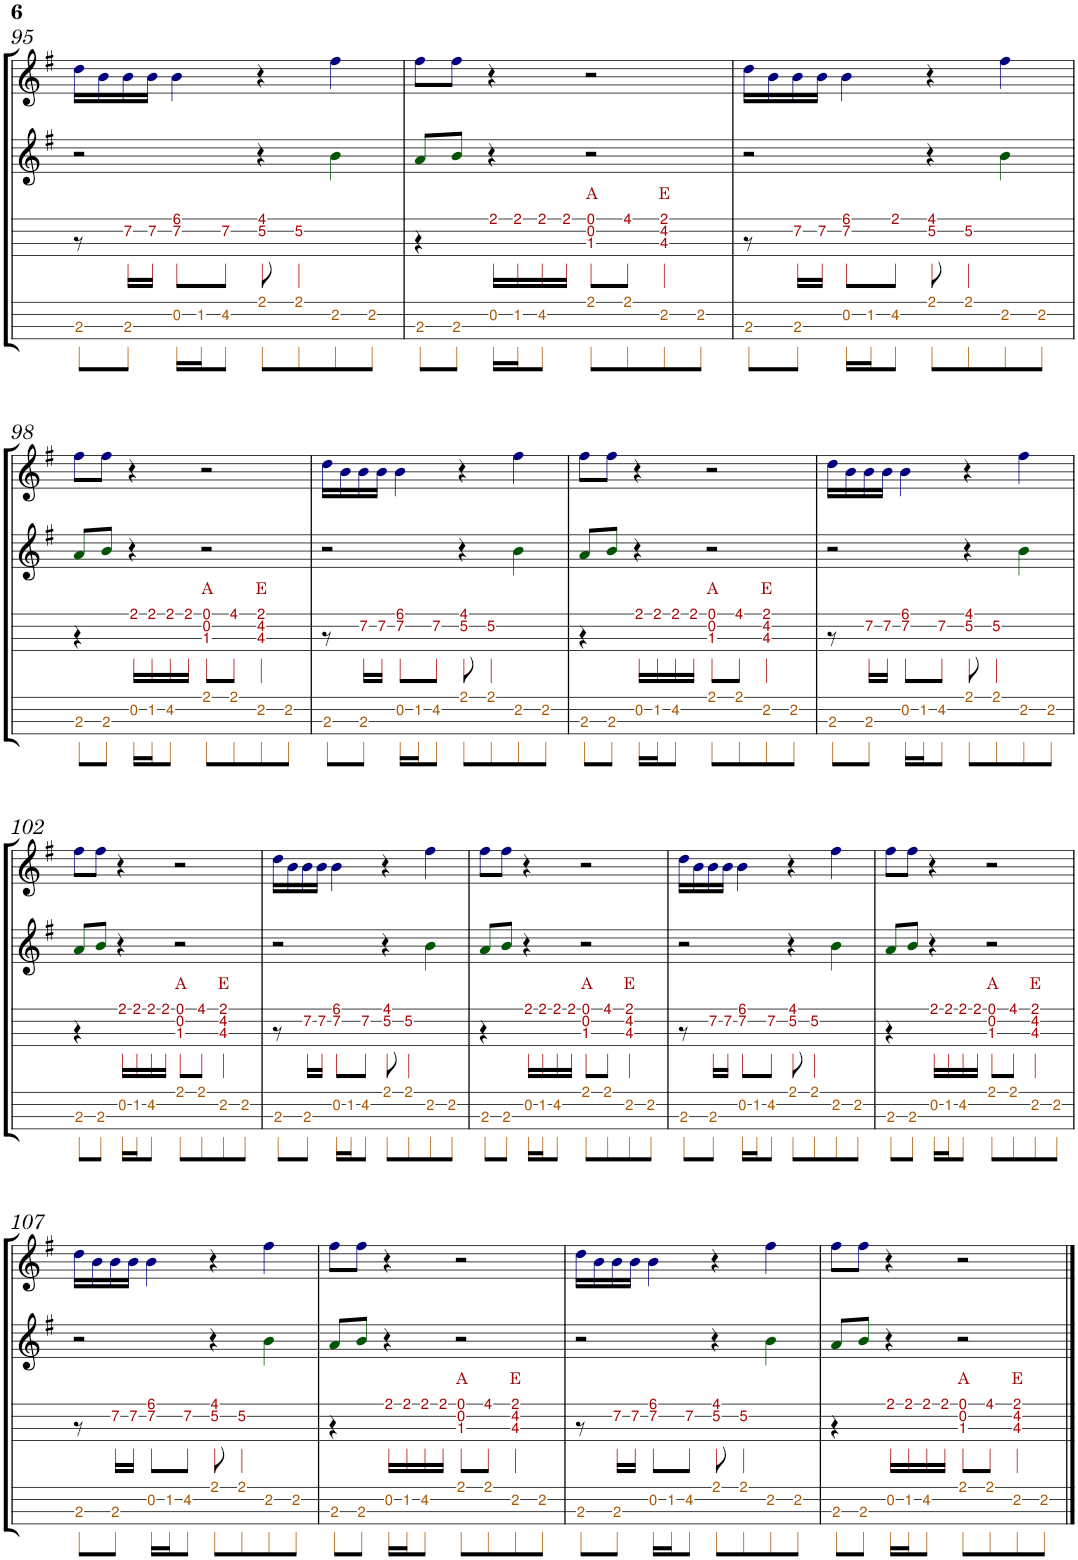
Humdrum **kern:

**kern	**kern	**harte	**kern	**kern
*part4	*part3	*part3	*part2	*part1
*staff4	*staff3	*	*staff2	*staff1
*I"Bass Guitar	*I"Ukulele	*	*I"Mandolin	*I"Mandolin
!!LO:PB:g=z
*	*	*	*clefG2	*clefG2
*k[f#]	*k[f#]	*	*k[f#]	*k[f#]
*G:	*G:	*	*G:	*G:
*M4/4	*M4/4	*	*M4/4	*M4/4
=95	=95	=95	=95	=95
8BBBi\L	8r	.	2r	16ddj\LL
.	.	.	.	16bj\
8BBBi\J	16bZ\LL	.	.	16bj\
.	16bZ\JJ	.	.	16bj\JJ
16DDi\LL	8bZ\ 8dd#Z\L	.	.	4bj\
16EE-i\J	.	.	.	.
8FF#i\J	8bZ\J	.	.	.
8AAi\L	8aZ\ 8cc#Z\	.	4r	4r
8AAi\	4aZ\	.	.	.
8EEi\	.	.	4bV\	4ff#j\
8EEi\J	8ryy	.	.	.
=96	=96	=96	=96	=96
8BBBi\L	4r	.	8aV/L	8ff#j\L
8BBBi\J	.	.	8bV/J	8ff#j\J
16DDi\LL	16bZ\LL	.	4r	4r
16EE-i\J	16bZ\	.	.	.
8FF#i\J	16bZ\	.	.	.
.	16bZ\JJ	.	.	.
8AAi\L	8c#Z\ 8eZ\ 8aZ\L	A:maj	2r	2r
8AAi\	8cc#Z\J	.	.	.
8EEi\	4eZ\ 4g#Z\ 4bZ\	E:maj	.	.
8EEi\J	.	.	.	.
=97	=97	=97	=97	=97
8BBBi\L	8r	.	2r	16ddj\LL
.	.	.	.	16bj\
8BBBi\J	16bZ\LL	.	.	16bj\
.	16bZ\JJ	.	.	16bj\JJ
16DDi\LL	8bZ\ 8dd#Z\L	.	.	4bj\
16EE-i\J	.	.	.	.
8FF#i\J	8bZ\J	.	.	.
8AAi\L	8aZ\ 8cc#Z\	.	4r	4r
8AAi\	4aZ\	.	.	.
8EEi\	.	.	4bV\	4ff#j\
8EEi\J	8ryy	.	.	.
!!LO:LB:g=z
=98	=98	=98	=98	=98
8BBBi\L	4r	.	8aV/L	8ff#j\L
8BBBi\J	.	.	8bV/J	8ff#j\J
16DDi\LL	16bZ\LL	.	4r	4r
16EE-i\J	16bZ\	.	.	.
8FF#i\J	16bZ\	.	.	.
.	16bZ\JJ	.	.	.
8AAi\L	8c#Z\ 8eZ\ 8aZ\L	A:maj	2r	2r
8AAi\	8cc#Z\J	.	.	.
8EEi\	4eZ\ 4g#Z\ 4bZ\	E:maj	.	.
8EEi\J	.	.	.	.
=99	=99	=99	=99	=99
8BBBi\L	8r	.	2r	16ddj\LL
.	.	.	.	16bj\
8BBBi\J	16bZ\LL	.	.	16bj\
.	16bZ\JJ	.	.	16bj\JJ
16DDi\LL	8bZ\ 8dd#Z\L	.	.	4bj\
16EE-i\J	.	.	.	.
8FF#i\J	8bZ\J	.	.	.
8AAi\L	8aZ\ 8cc#Z\	.	4r	4r
8AAi\	4aZ\	.	.	.
8EEi\	.	.	4bV\	4ff#j\
8EEi\J	8ryy	.	.	.
=100	=100	=100	=100	=100
8BBBi\L	4r	.	8aV/L	8ff#j\L
8BBBi\J	.	.	8bV/J	8ff#j\J
16DDi\LL	16bZ\LL	.	4r	4r
16EE-i\J	16bZ\	.	.	.
8FF#i\J	16bZ\	.	.	.
.	16bZ\JJ	.	.	.
8AAi\L	8c#Z\ 8eZ\ 8aZ\L	A:maj	2r	2r
8AAi\	8cc#Z\J	.	.	.
8EEi\	4eZ\ 4g#Z\ 4bZ\	E:maj	.	.
8EEi\J	.	.	.	.
=101	=101	=101	=101	=101
8BBBi\L	8r	.	2r	16ddj\LL
.	.	.	.	16bj\
8BBBi\J	16bZ\LL	.	.	16bj\
.	16bZ\JJ	.	.	16bj\JJ
16DDi\LL	8bZ\ 8dd#Z\L	.	.	4bj\
16EE-i\J	.	.	.	.
8FF#i\J	8bZ\J	.	.	.
8AAi\L	8aZ\ 8cc#Z\	.	4r	4r
8AAi\	4aZ\	.	.	.
8EEi\	.	.	4bV\	4ff#j\
8EEi\J	8ryy	.	.	.
!!LO:LB:g=z
=102	=102	=102	=102	=102
8BBBi\L	4r	.	8aV/L	8ff#j\L
8BBBi\J	.	.	8bV/J	8ff#j\J
16DDi\LL	16bZ\LL	.	4r	4r
16EE-i\J	16bZ\	.	.	.
8FF#i\J	16bZ\	.	.	.
.	16bZ\JJ	.	.	.
8AAi\L	8c#Z\ 8eZ\ 8aZ\L	A:maj	2r	2r
8AAi\	8cc#Z\J	.	.	.
8EEi\	4eZ\ 4g#Z\ 4bZ\	E:maj	.	.
8EEi\J	.	.	.	.
=103	=103	=103	=103	=103
8BBBi\L	8r	.	2r	16ddj\LL
.	.	.	.	16bj\
8BBBi\J	16bZ\LL	.	.	16bj\
.	16bZ\JJ	.	.	16bj\JJ
16DDi\LL	8bZ\ 8dd#Z\L	.	.	4bj\
16EE-i\J	.	.	.	.
8FF#i\J	8bZ\J	.	.	.
8AAi\L	8aZ\ 8cc#Z\	.	4r	4r
8AAi\	4aZ\	.	.	.
8EEi\	.	.	4bV\	4ff#j\
8EEi\J	8ryy	.	.	.
=104	=104	=104	=104	=104
8BBBi\L	4r	.	8aV/L	8ff#j\L
8BBBi\J	.	.	8bV/J	8ff#j\J
16DDi\LL	16bZ\LL	.	4r	4r
16EE-i\J	16bZ\	.	.	.
8FF#i\J	16bZ\	.	.	.
.	16bZ\JJ	.	.	.
8AAi\L	8c#Z\ 8eZ\ 8aZ\L	A:maj	2r	2r
8AAi\	8cc#Z\J	.	.	.
8EEi\	4eZ\ 4g#Z\ 4bZ\	E:maj	.	.
8EEi\J	.	.	.	.
=105	=105	=105	=105	=105
8BBBi\L	8r	.	2r	16ddj\LL
.	.	.	.	16bj\
8BBBi\J	16bZ\LL	.	.	16bj\
.	16bZ\JJ	.	.	16bj\JJ
16DDi\LL	8bZ\ 8dd#Z\L	.	.	4bj\
16EE-i\J	.	.	.	.
8FF#i\J	8bZ\J	.	.	.
8AAi\L	8aZ\ 8cc#Z\	.	4r	4r
8AAi\	4aZ\	.	.	.
8EEi\	.	.	4bV\	4ff#j\
8EEi\J	8ryy	.	.	.
=106	=106	=106	=106	=106
8BBBi\L	4r	.	8aV/L	8ff#j\L
8BBBi\J	.	.	8bV/J	8ff#j\J
16DDi\LL	16bZ\LL	.	4r	4r
16EE-i\J	16bZ\	.	.	.
8FF#i\J	16bZ\	.	.	.
.	16bZ\JJ	.	.	.
8AAi\L	8c#Z\ 8eZ\ 8aZ\L	A:maj	2r	2r
8AAi\	8cc#Z\J	.	.	.
8EEi\	4eZ\ 4g#Z\ 4bZ\	E:maj	.	.
8EEi\J	.	.	.	.
!!LO:LB:g=z
=107	=107	=107	=107	=107
8BBBi\L	8r	.	2r	16ddj\LL
.	.	.	.	16bj\
8BBBi\J	16bZ\LL	.	.	16bj\
.	16bZ\JJ	.	.	16bj\JJ
16DDi\LL	8bZ\ 8dd#Z\L	.	.	4bj\
16EE-i\J	.	.	.	.
8FF#i\J	8bZ\J	.	.	.
8AAi\L	8aZ\ 8cc#Z\	.	4r	4r
8AAi\	4aZ\	.	.	.
8EEi\	.	.	4bV\	4ff#j\
8EEi\J	8ryy	.	.	.
=108	=108	=108	=108	=108
8BBBi\L	4r	.	8aV/L	8ff#j\L
8BBBi\J	.	.	8bV/J	8ff#j\J
16DDi\LL	16bZ\LL	.	4r	4r
16EE-i\J	16bZ\	.	.	.
8FF#i\J	16bZ\	.	.	.
.	16bZ\JJ	.	.	.
8AAi\L	8c#Z\ 8eZ\ 8aZ\L	A:maj	2r	2r
8AAi\	8cc#Z\J	.	.	.
8EEi\	4eZ\ 4g#Z\ 4bZ\	E:maj	.	.
8EEi\J	.	.	.	.
=109	=109	=109	=109	=109
8BBBi\L	8r	.	2r	16ddj\LL
.	.	.	.	16bj\
8BBBi\J	16bZ\LL	.	.	16bj\
.	16bZ\JJ	.	.	16bj\JJ
16DDi\LL	8bZ\ 8dd#Z\L	.	.	4bj\
16EE-i\J	.	.	.	.
8FF#i\J	8bZ\J	.	.	.
8AAi\L	8aZ\ 8cc#Z\	.	4r	4r
8AAi\	4aZ\	.	.	.
8EEi\	.	.	4bV\	4ff#j\
8EEi\J	8ryy	.	.	.
=110	=110	=110	=110	=110
8BBBi\L	4r	.	8aV/L	8ff#j\L
8BBBi\J	.	.	8bV/J	8ff#j\J
16DDi\LL	16bZ\LL	.	4r	4r
16EE-i\J	16bZ\	.	.	.
8FF#i\J	16bZ\	.	.	.
.	16bZ\JJ	.	.	.
8AAi\L	8c#Z\ 8eZ\ 8aZ\L	A:maj	2r	2r
8AAi\	8cc#Z\J	.	.	.
8EEi\	4eZ\ 4g#Z\ 4bZ\	E:maj	.	.
8EEi\J	.	.	.	.
==	==	==	==	==
*-	*-	*-	*-	*-
